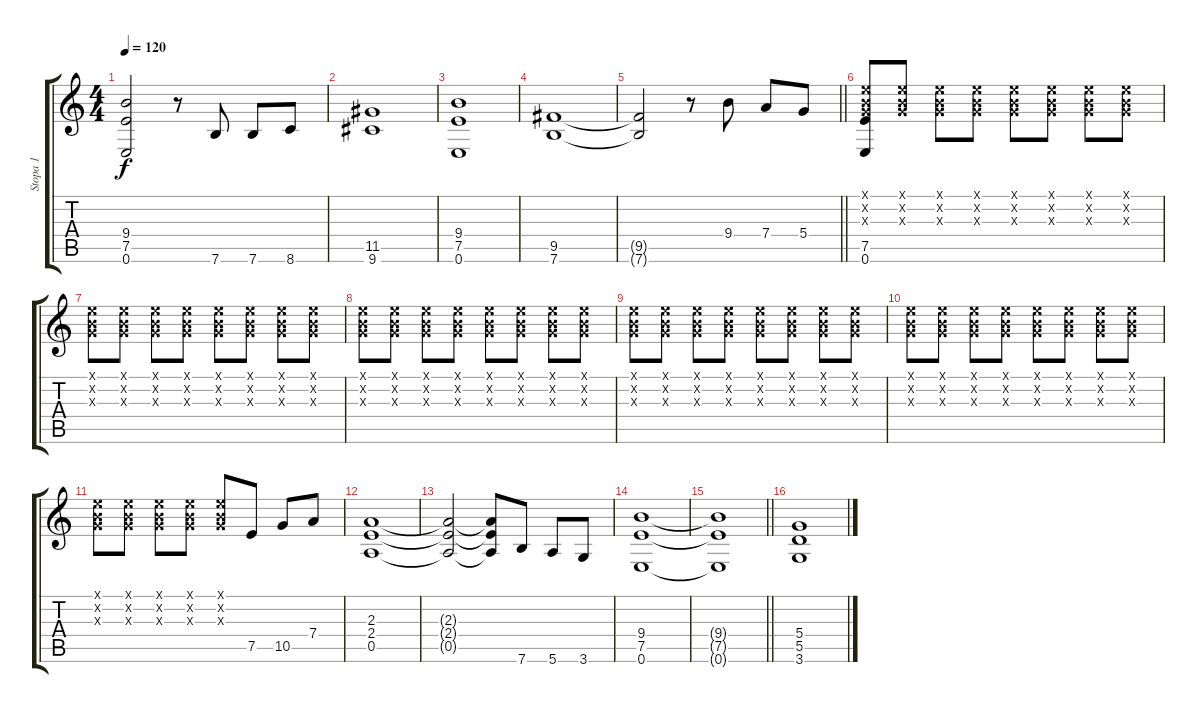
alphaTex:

\track ("Stopa 1" "Stopa 1") {instrument overdrivenguitar}
\staff {score tabs}
\tuning (E4 B3 G3 D3 A2 E2) {hide}
\ts (4 4)
\tempo 120
\clef g2
\ks c
(9.4 7.5 0.6).2{dy f} r.8 7.6.8 7.6.8 8.6.8 |
(11.5 9.6).1 |
(9.4 7.5 0.6).1 |
(9.5 7.6).1 |
\barLineRight lightlight
(9.5{t} 7.6{t}).2 r.8 9.4.8 7.4.8 5.4.8 |
\section ("" "")
(0.1{x} 0.2{x} 0.3{x} 7.5 0.6).8 (0.1{x} 0.2{x} 0.3{x}).8 (0.1{x} 0.2{x} 0.3{x}).8 (0.1{x} 0.2{x} 0.3{x}).8 (0.1{x} 0.2{x} 0.3{x}).8 (0.1{x} 0.2{x} 0.3{x}).8 (0.1{x} 0.2{x} 0.3{x}).8 (0.1{x} 0.2{x} 0.3{x}).8 |
(0.1{x} 0.2{x} 0.3{x}).8 (0.1{x} 0.2{x} 0.3{x}).8 (0.1{x} 0.2{x} 0.3{x}).8 (0.1{x} 0.2{x} 0.3{x}).8 (0.1{x} 0.2{x} 0.3{x}).8 (0.1{x} 0.2{x} 0.3{x}).8 (0.1{x} 0.2{x} 0.3{x}).8 (0.1{x} 0.2{x} 0.3{x}).8 |
(0.1{x} 0.2{x} 0.3{x}).8 (0.1{x} 0.2{x} 0.3{x}).8 (0.1{x} 0.2{x} 0.3{x}).8 (0.1{x} 0.2{x} 0.3{x}).8 (0.1{x} 0.2{x} 0.3{x}).8 (0.1{x} 0.2{x} 0.3{x}).8 (0.1{x} 0.2{x} 0.3{x}).8 (0.1{x} 0.2{x} 0.3{x}).8 |
(0.1{x} 0.2{x} 0.3{x}).8 (0.1{x} 0.2{x} 0.3{x}).8 (0.1{x} 0.2{x} 0.3{x}).8 (0.1{x} 0.2{x} 0.3{x}).8 (0.1{x} 0.2{x} 0.3{x}).8 (0.1{x} 0.2{x} 0.3{x}).8 (0.1{x} 0.2{x} 0.3{x}).8 (0.1{x} 0.2{x} 0.3{x}).8 |
(0.1{x} 0.2{x} 0.3{x}).8 (0.1{x} 0.2{x} 0.3{x}).8 (0.1{x} 0.2{x} 0.3{x}).8 (0.1{x} 0.2{x} 0.3{x}).8 (0.1{x} 0.2{x} 0.3{x}).8 (0.1{x} 0.2{x} 0.3{x}).8 (0.1{x} 0.2{x} 0.3{x}).8 (0.1{x} 0.2{x} 0.3{x}).8 |
(0.1{x} 0.2{x} 0.3{x}).8 (0.1{x} 0.2{x} 0.3{x}).8 (0.1{x} 0.2{x} 0.3{x}).8 (0.1{x} 0.2{x} 0.3{x}).8 (0.1{x} 0.2{x} 0.3{x}).8 7.5.8 10.5.8 7.4.8 |
(2.3 2.4 0.5).1 |
(2.3{t} 2.4{t} 0.5{t}).2 (2.3{t} 2.4{t} 0.5{t}).8 7.6.8 5.6.8 3.6.8 |
(9.4 7.5 0.6).1 |
\barLineRight lightlight
(9.4{t} 7.5{t} 0.6{t}).1 |
(5.4 5.5 3.6).1
